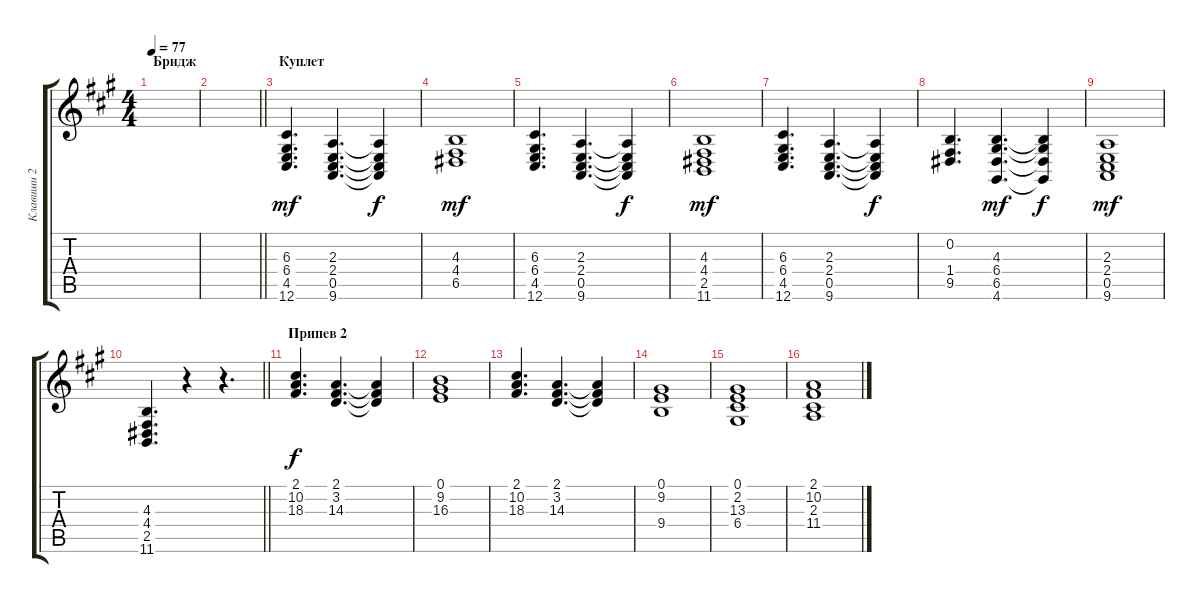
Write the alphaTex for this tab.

\track ("Клавиши 2" "Клавиши 2") {instrument synthstrings1}
\staff {score tabs}
\tuning (E4 B3 G3 D3 A2 E2) {hide}
\ts (4 4)
\section ("" "Бридж")
\tempo 77
\clef g2
\ks f#minor
|
\barLineRight lightlight
|
\section ("" "Куплет")
(6.3 6.4 4.5 12.6).4{d dy mf volume 11 instrument stringensemble1} (2.3 2.4 0.5 9.6).4{d} (2.3{t} 2.4{t} 0.5{t} 9.6{t}).4{dy f} |
(4.3 4.4 6.5).1{dy mf} |
(6.3 6.4 4.5 12.6).4{d} (2.3 2.4 0.5 9.6).4{d} (2.3{t} 2.4{t} 0.5{t} 9.6{t}).4{dy f} |
(4.3 4.4 2.5 11.6).1{dy mf} |
(6.3 6.4 4.5 12.6).4{d} (2.3 2.4 0.5 9.6).4{d} (2.3{t} 2.4{t} 0.5{t} 9.6{t}).4{dy f} |
(0.2 1.4 9.5).4{d} (4.3 6.4 6.5 4.6).4{d dy mf} (4.3{t} 6.4{t} 6.5{t} 4.6{t}).4{dy f} |
(2.3 2.4 0.5 9.6).1{dy mf} |
\barLineRight lightlight
(4.3 4.4 2.5 11.6).4{d} r.4 r.4{d} |
\section ("" "Припев 2")
(2.1 10.2 18.3).4{d dy f volume 8 instrument choiraahs} (2.1 3.2 14.3).4{d} (2.1{t} 3.2{t} 14.3{t}).4 |
(0.1 9.2 16.3).1 |
(2.1 10.2 18.3).4{d} (2.1 3.2 14.3).4{d} (2.1{t} 3.2{t} 14.3{t}).4 |
(0.1 9.2 9.4).1 |
(0.1 2.2 13.3 6.4).1 |
(2.1 10.2 2.3 11.4).1
